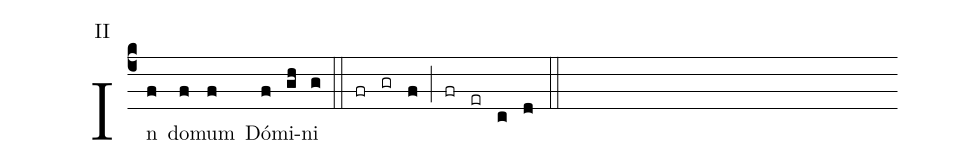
annotation: II;
%%
(c4)In(f) do(f)mum(f) Dó(f)mi(gh)ni(g) (::) (fr)(gr)(f)(;)(fr)(er)(c)(d)(::)
